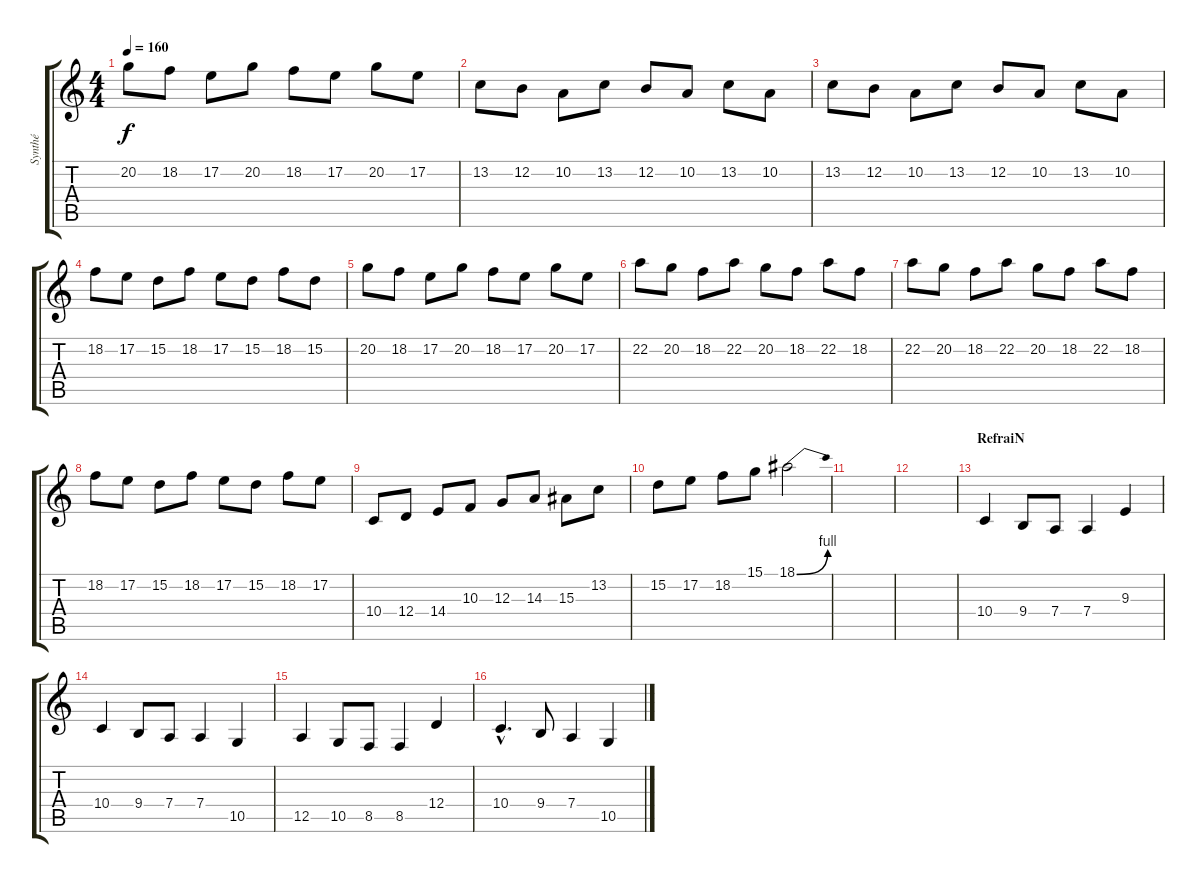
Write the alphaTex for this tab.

\track ("Synthé" "Synthé") {instrument choiraahs}
\staff {score tabs}
\tuning (E4 B3 G3 D3 A2 E2) {hide}
\ts (4 4)
\tempo 160
\clef g2
\ks c
20.2.8{dy f} 18.2.8 17.2.8 20.2.8 18.2.8 17.2.8 20.2.8 17.2.8 |
13.2.8 12.2.8 10.2.8 13.2.8 12.2.8 10.2.8 13.2.8 10.2.8 |
13.2.8 12.2.8 10.2.8 13.2.8 12.2.8 10.2.8 13.2.8 10.2.8 |
18.2.8 17.2.8 15.2.8 18.2.8 17.2.8 15.2.8 18.2.8 15.2.8 |
20.2.8 18.2.8 17.2.8 20.2.8 18.2.8 17.2.8 20.2.8 17.2.8 |
22.2.8 20.2.8 18.2.8 22.2.8 20.2.8 18.2.8 22.2.8 18.2.8 |
22.2.8 20.2.8 18.2.8 22.2.8 20.2.8 18.2.8 22.2.8 18.2.8 |
18.2.8 17.2.8 15.2.8 18.2.8 17.2.8 15.2.8 18.2.8 17.2.8 |
10.4.8{balance 8} 12.4.8 14.4.8 10.3.8 12.3.8 14.3.8 15.3.8 13.2.8 |
15.2.8 17.2.8 18.2.8 15.1.8 18.1{be (bend 0 0 60 4)}.2 |
|
|
\section ("" "RefraiN")
10.4.4{volume 13 instrument electricguitarmuted} 9.4.8 7.4.8 7.4.4 9.3.4 |
10.4.4 9.4.8 7.4.8 7.4.4 10.5.4 |
12.5.4 10.5.8 8.5.8 8.5.4 12.4.4 |
10.4{hac}.4{d} 9.4.8 7.4.4 10.5.4
